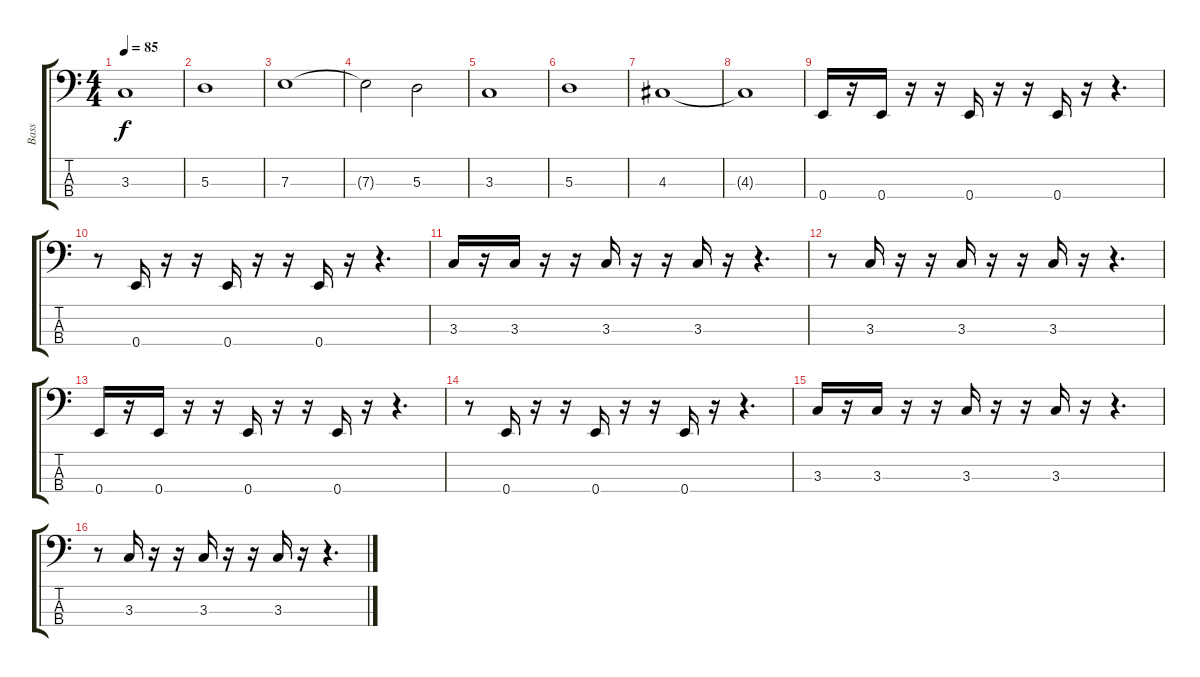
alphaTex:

\track ("Bass" "Bass") {instrument electricbassfinger}
\staff {score tabs}
\tuning (G2 D2 A1 E1) {hide}
\ts (4 4)
\tempo 85
\clef f4
\ks c
3.3.1{dy f} |
5.3.1 |
7.3.1 |
7.3{t}.2 5.3.2 |
3.3.1 |
5.3.1 |
4.3.1 |
4.3{t}.1 |
0.4.16 r.16 0.4.16 r.16 r.16 0.4.16 r.16 r.16 0.4.16 r.16 r.4{d} |
r.8 0.4.16 r.16 r.16 0.4.16 r.16 r.16 0.4.16 r.16 r.4{d} |
3.3.16 r.16 3.3.16 r.16 r.16 3.3.16 r.16 r.16 3.3.16 r.16 r.4{d} |
r.8 3.3.16 r.16 r.16 3.3.16 r.16 r.16 3.3.16 r.16 r.4{d} |
0.4.16 r.16 0.4.16 r.16 r.16 0.4.16 r.16 r.16 0.4.16 r.16 r.4{d} |
r.8 0.4.16 r.16 r.16 0.4.16 r.16 r.16 0.4.16 r.16 r.4{d} |
3.3.16 r.16 3.3.16 r.16 r.16 3.3.16 r.16 r.16 3.3.16 r.16 r.4{d} |
r.8 3.3.16 r.16 r.16 3.3.16 r.16 r.16 3.3.16 r.16 r.4{d}
